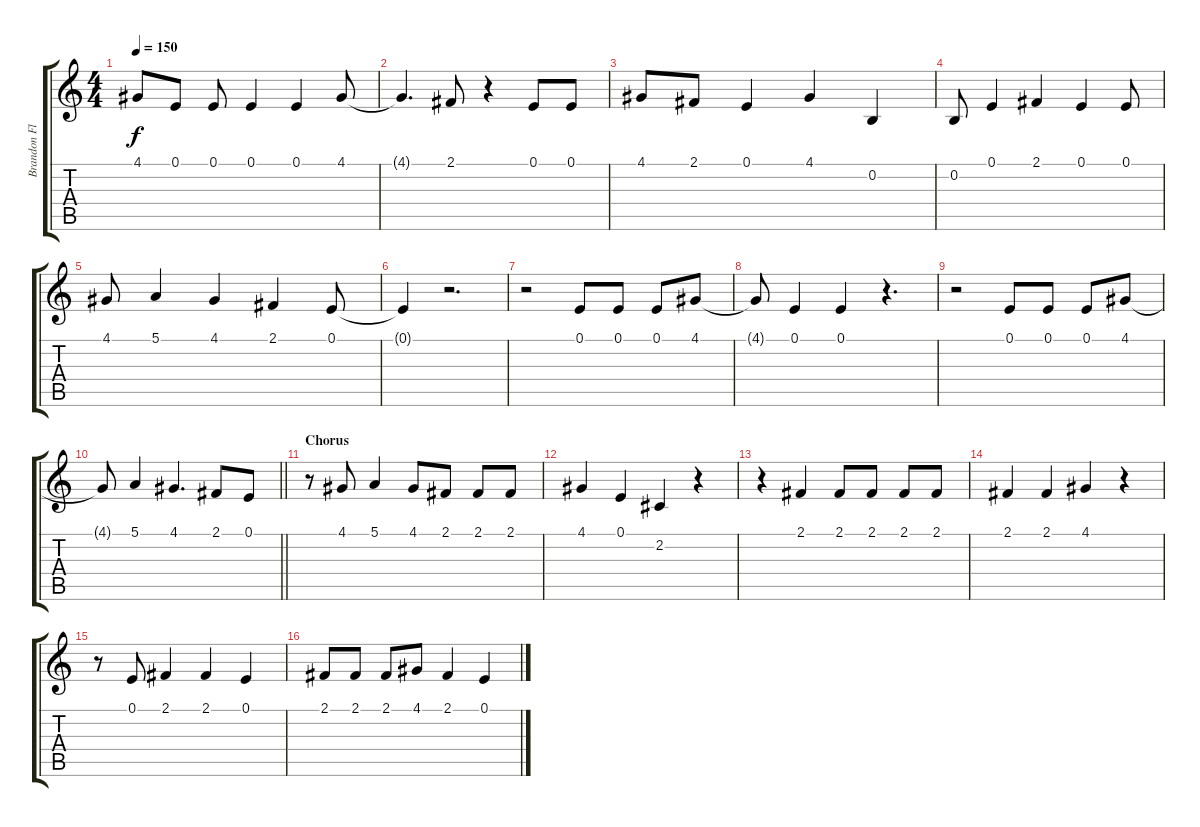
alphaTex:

\track ("Brandon Flowers (Voice)" "Brandon Fl") {instrument oboe}
\staff {score tabs}
\tuning (E4 B3 G3 D3 A2 E2) {hide}
\ts (4 4)
\tempo 150
\clef g2
\ks c
4.1.8{dy f} 0.1.8 0.1.8 0.1.4 0.1.4 4.1.8 |
4.1{t}.4{d} 2.1.8 r.4 0.1.8 0.1.8 |
4.1.8 2.1.8 0.1.4 4.1.4 0.2.4 |
0.2.8 0.1.4 2.1.4 0.1.4 0.1.8 |
4.1.8 5.1.4 4.1.4 2.1.4 0.1.8 |
0.1{t}.4 r.2{d} |
r.2 0.1.8 0.1.8 0.1.8 4.1.8 |
4.1{t}.8 0.1.4 0.1.4 r.4{d} |
r.2 0.1.8 0.1.8 0.1.8 4.1.8 |
\barLineRight lightlight
4.1{t}.8 5.1.4 4.1.4{d} 2.1.8 0.1.8 |
\section ("" "Chorus")
r.8 4.1.8 5.1.4 4.1.8 2.1.8 2.1.8 2.1.8 |
4.1.4 0.1.4 2.2.4 r.4 |
r.4 2.1.4 2.1.8 2.1.8 2.1.8 2.1.8 |
2.1.4 2.1.4 4.1.4 r.4 |
r.8 0.1.8 2.1.4 2.1.4 0.1.4 |
2.1.8 2.1.8 2.1.8 4.1.8 2.1.4 0.1.4
